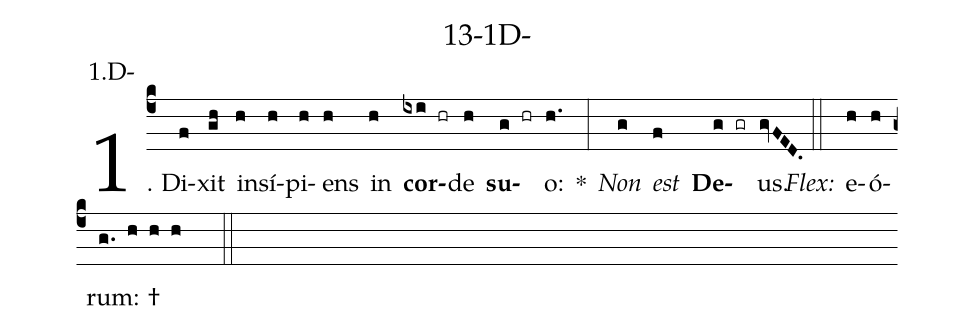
name: 13-1D-;
annotation: 1.D-;
%%
(c4)1. Di(f)xit(gh) in(h)sí(h)pi(h)ens(h) in(h) <b>cor</b>(ixi hr)de(h) <b>su</b>(g hr)o:(h.) *(:) <i>Non</i>(g) <i>est</i>(f) <b>De</b>(g gr)us.(gvFED.) (::)
<i>Flex:</i>()  e(h)ó(h)rum: †(g. h h h  ::)
